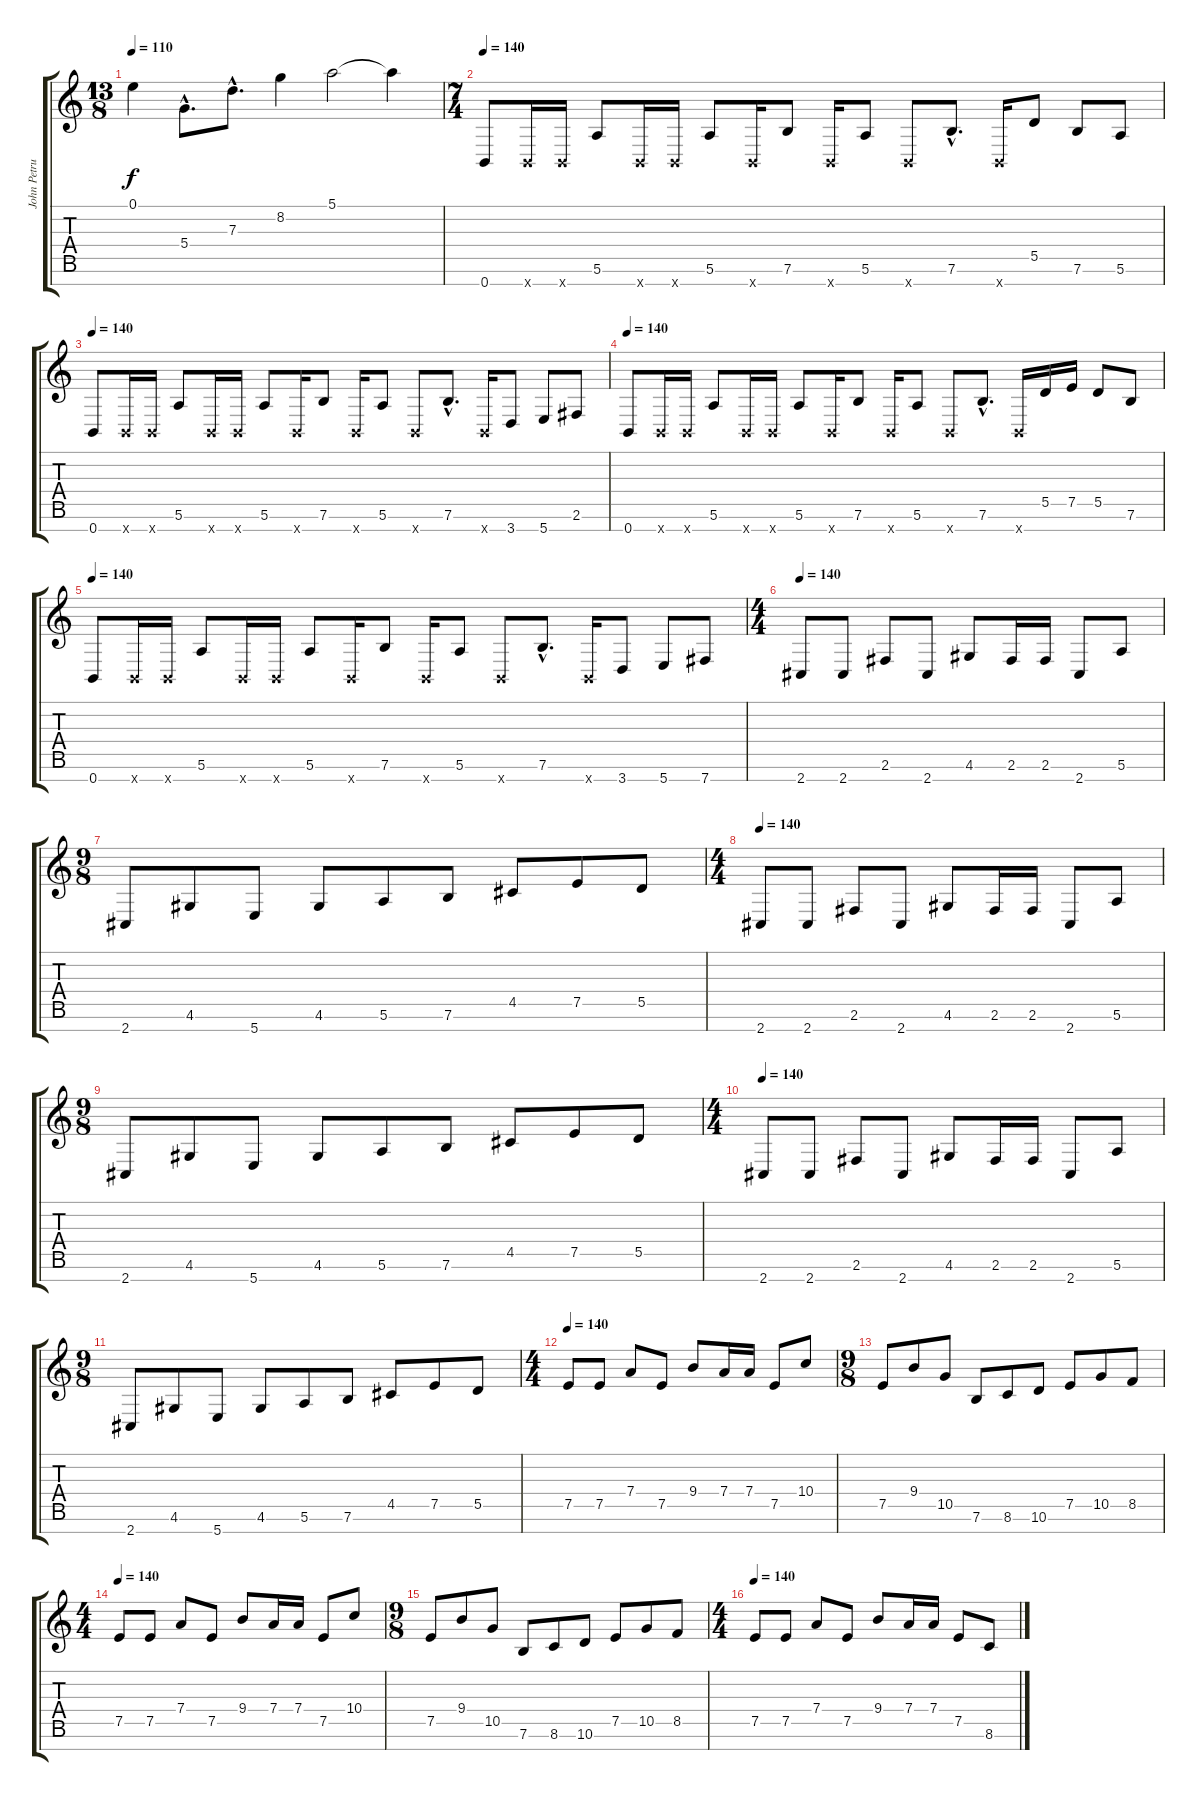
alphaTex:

\track ("John Petrucci" "John Petru") {instrument acousticguitarsteel}
\staff {score tabs}
\tuning (E4 B3 G3 D3 A2 E2 B1) {hide}
\ts (13 8)
\tempo 110
\clef g2
\ks c
0.1{t}.4{dy f} 5.4{hac}.8{d} 7.3{hac}.8{d} 8.2.4 5.1.2 5.1{t}.4 |
\ts (7 4)
\tempo 140
0.7.8{instrument distortionguitar} 0.7{x}.16 0.7{x}.16 5.6.8 0.7{x}.16 0.7{x}.16 5.6.8 0.7{x}.16 7.6.8 0.7{x}.16 5.6.8 0.7{x}.8 7.6{hac}.8{d} 0.7{x}.16 5.5.8 7.6.8 5.6.8 |
\tempo 140
0.7.8{instrument distortionguitar} 0.7{x}.16 0.7{x}.16 5.6.8 0.7{x}.16 0.7{x}.16 5.6.8 0.7{x}.16 7.6.8 0.7{x}.16 5.6.8 0.7{x}.8 7.6{hac}.8{d} 0.7{x}.16 3.7.8 5.7.8 2.6.8 |
\tempo 140
0.7.8{instrument distortionguitar} 0.7{x}.16 0.7{x}.16 5.6.8 0.7{x}.16 0.7{x}.16 5.6.8 0.7{x}.16 7.6.8 0.7{x}.16 5.6.8 0.7{x}.8 7.6{hac}.8{d} 0.7{x}.16 5.5.16 7.5.16 5.5.8 7.6.8 |
\tempo 140
0.7.8{instrument distortionguitar} 0.7{x}.16 0.7{x}.16 5.6.8 0.7{x}.16 0.7{x}.16 5.6.8 0.7{x}.16 7.6.8 0.7{x}.16 5.6.8 0.7{x}.8 7.6{hac}.8{d} 0.7{x}.16 3.7.8 5.7.8 7.7.8 |
\ts (4 4)
\tempo 140
2.7.8{instrument distortionguitar} 2.7.8 2.6.8 2.7.8 4.6.8 2.6.16 2.6.16 2.7.8 5.6.8 |
\ts (9 8)
2.7.8 4.6.8 5.7.8 4.6.8 5.6.8 7.6.8 4.5.8 7.5.8 5.5.8 |
\ts (4 4)
\tempo 140
2.7.8{instrument distortionguitar} 2.7.8 2.6.8 2.7.8 4.6.8 2.6.16 2.6.16 2.7.8 5.6.8 |
\ts (9 8)
2.7.8 4.6.8 5.7.8 4.6.8 5.6.8 7.6.8 4.5.8 7.5.8 5.5.8 |
\ts (4 4)
\tempo 140
2.7.8{instrument distortionguitar} 2.7.8 2.6.8 2.7.8 4.6.8 2.6.16 2.6.16 2.7.8 5.6.8 |
\ts (9 8)
2.7.8 4.6.8 5.7.8 4.6.8 5.6.8 7.6.8 4.5.8 7.5.8 5.5.8 |
\ts (4 4)
\tempo 140
7.5.8{instrument distortionguitar} 7.5.8 7.4.8 7.5.8 9.4.8 7.4.16 7.4.16 7.5.8 10.4.8 |
\ts (9 8)
7.5.8 9.4.8 10.5.8 7.6.8 8.6.8 10.6.8 7.5.8 10.5.8 8.5.8 |
\ts (4 4)
\tempo 140
7.5.8{instrument distortionguitar} 7.5.8 7.4.8 7.5.8 9.4.8 7.4.16 7.4.16 7.5.8 10.4.8 |
\ts (9 8)
7.5.8 9.4.8 10.5.8 7.6.8 8.6.8 10.6.8 7.5.8 10.5.8 8.5.8 |
\ts (4 4)
\tempo 140
7.5.8{instrument distortionguitar} 7.5.8 7.4.8 7.5.8 9.4.8 7.4.16 7.4.16 7.5.8 8.6.8
